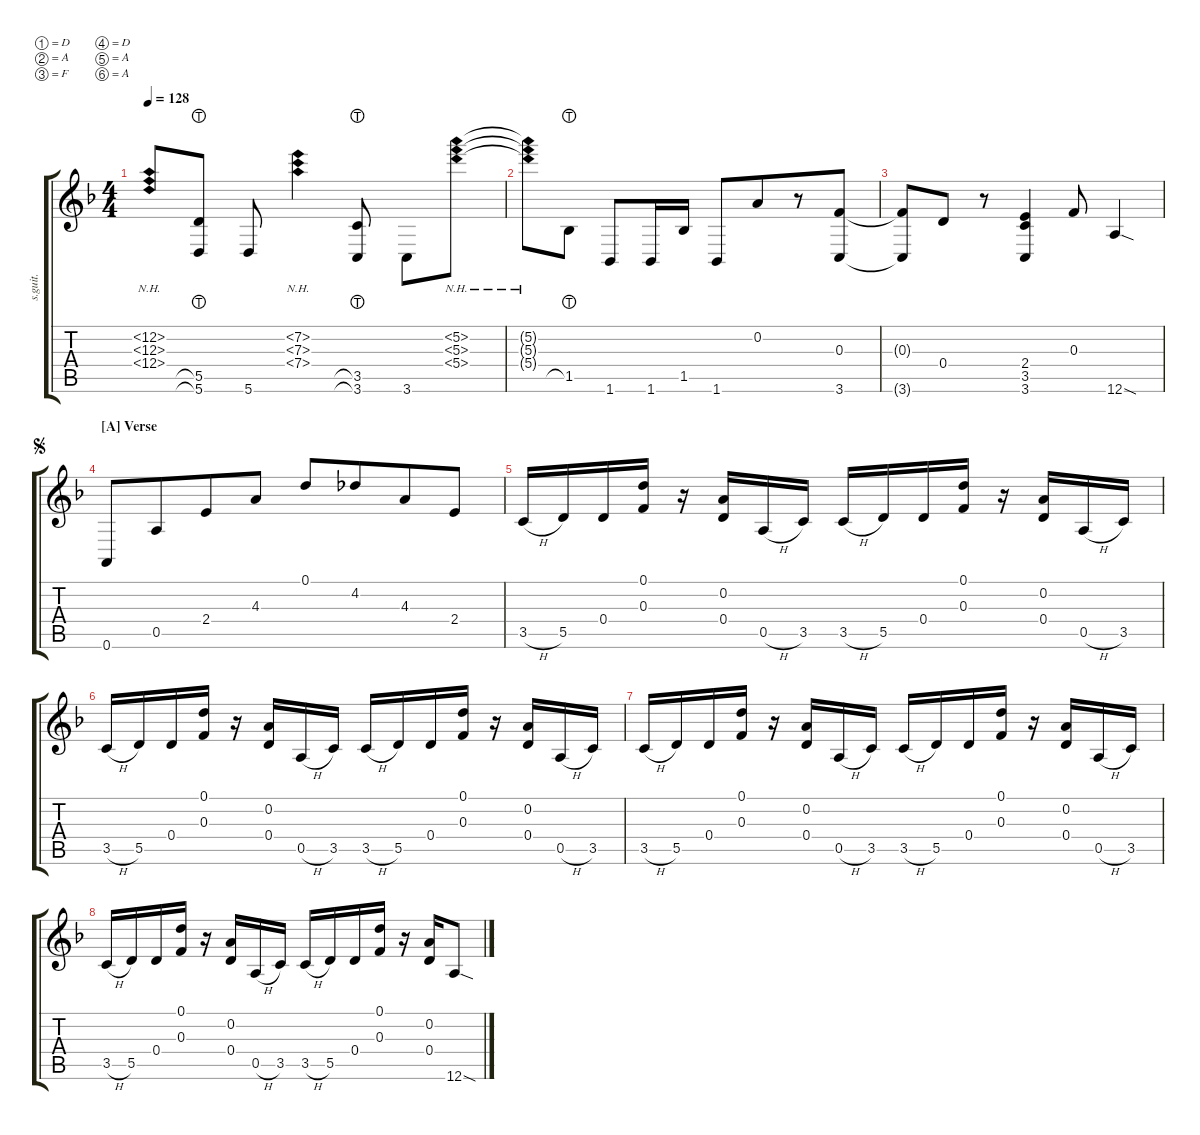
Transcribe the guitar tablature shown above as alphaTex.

\defaultSystemsLayout 2
\hideDynamics
\bracketExtendMode groupsimilarinstruments
\otherSystemsTrackNameOrientation horizontal
\track ("Acoustic Guitar" "s.guit.") {instrument acousticguitarsteel}
\staff {score tabs}
\tuning (D4 A3 F3 D3 A2 A1)
\ts (4 4)
\scale
1.04549
\tempo 128
\accidentals auto
\clef g2
\ottava regular
\simile none
\scale
1.17228
\ks dminor
(12.3{nh t acc forcenatural} 12.4{nh t acc forcenatural} 12.2{nh t acc forcenatural}).8{dy mf beam Up} (5.5{lht acc forcenatural} 5.6{lht acc forcenatural}).8{beam Up} 5.6{acc forcenatural}.8{beam Up} (7.3{nh acc forcenatural} 7.4{nh acc forcenatural} 7.2{nh acc forcenatural}).4{beam Down} (3.5{lht acc forcenatural} 3.6{lht acc forcenatural}).8{beam Up} 3.6{acc forcenatural}.8{beam Down} (5.2{nh acc forcenatural} 5.3{nh acc b} 5.4{nh acc forcenatural}).8{beam Down} |
\scale
0.954505
\scale
1.01742 (5.2{nh t acc forcenatural} 5.3{nh t acc b} 5.4{nh t acc forcenatural}).8{beam Down} 1.5{lht acc b}.8{beam Down} 1.6{acc b}.8{beam Up} 1.6{acc b}.16{beam Up} 1.5{acc b}.16{beam Up} 1.6{acc b}.8{beam Up} 0.2{acc forcenatural}.8{beam Up beam merge} r.8{beam Up beam merge} (0.3{acc forcenatural} 3.6{acc forcenatural}).8{beam Up} |
\scale
1.04992
\scale
0.810299 (0.3{t acc forcenatural} 3.6{t acc forcenatural}).8{beam Up} 0.4{acc forcenatural}.8{beam Up} r.8{beam Up} (2.4{acc forcenatural} 3.5{acc forcenatural} 3.6{acc forcenatural}).4{beam Up} 0.3{acc forcenatural}.8{beam Up} 12.6{sod acc forcenatural}.4{beam Up} |
\section ("A" "Verse")
\scale
0.950084
\jump segno
\scale
0.966334 0.6{acc forcenatural}.8{beam Up} 0.5{acc forcenatural}.8{beam Up beam merge} 2.4{acc forcenatural}.8{beam Up} 4.3{acc forcenatural}.8{beam Up} 0.1{acc forcenatural}.8{beam Up} 4.2{acc b}.8{beam Up beam merge} 4.3{acc forcenatural}.8{beam Up} 2.4{acc forcenatural}.8{beam Up} |
\scale
1.04549
\scale
1.03367 3.5{h acc forcenatural}.16{dy mp beam Up} 5.5{acc forcenatural}.16{beam Up} 0.4{acc forcenatural}.16{beam Up} (0.1{acc forcenatural} 0.3{acc forcenatural}).16{beam Up} r.16{beam Up} (0.2{acc forcenatural} 0.4{acc forcenatural}).16{beam Up} 0.5{h acc forcenatural}.16{beam Up} 3.5{acc forcenatural}.16{beam Up} 3.5{h acc forcenatural}.16{beam Up} 5.5{acc forcenatural}.16{beam Up} 0.4{acc forcenatural}.16{beam Up} (0.1{acc forcenatural} 0.3{acc forcenatural}).16{beam Up} r.16{beam Up} (0.2{acc forcenatural} 0.4{acc forcenatural}).16{beam Up} 0.5{h acc forcenatural}.16{beam Up} 3.5{acc forcenatural}.16{beam Up} |
\scale
0.954505 3.5{h acc forcenatural}.16{beam Up} 5.5{acc forcenatural}.16{beam Up} 0.4{acc forcenatural}.16{beam Up} (0.1{acc forcenatural} 0.3{acc forcenatural}).16{beam Up} r.16{beam Up} (0.2{acc forcenatural} 0.4{acc forcenatural}).16{beam Up} 0.5{h acc forcenatural}.16{beam Up} 3.5{acc forcenatural}.16{beam Up} 3.5{h acc forcenatural}.16{beam Up} 5.5{acc forcenatural}.16{beam Up} 0.4{acc forcenatural}.16{beam Up} (0.1{acc forcenatural} 0.3{acc forcenatural}).16{beam Up} r.16{beam Up} (0.2{acc forcenatural} 0.4{acc forcenatural}).16{beam Up} 0.5{h acc forcenatural}.16{beam Up} 3.5{acc forcenatural}.16{beam Up} |
\scale
1.04549 3.5{h acc forcenatural}.16{beam Up} 5.5{acc forcenatural}.16{beam Up} 0.4{acc forcenatural}.16{beam Up} (0.1{acc forcenatural} 0.3{acc forcenatural}).16{beam Up} r.16{beam Up} (0.2{acc forcenatural} 0.4{acc forcenatural}).16{beam Up} 0.5{h acc forcenatural}.16{beam Up} 3.5{acc forcenatural}.16{beam Up} 3.5{h acc forcenatural}.16{beam Up} 5.5{acc forcenatural}.16{beam Up} 0.4{acc forcenatural}.16{beam Up} (0.1{acc forcenatural} 0.3{acc forcenatural}).16{beam Up} r.16{beam Up} (0.2{acc forcenatural} 0.4{acc forcenatural}).16{beam Up} 0.5{h acc forcenatural}.16{beam Up} 3.5{acc forcenatural}.16{beam Up} |
\scale
0.954505 3.5{h acc forcenatural}.16{beam Up} 5.5{acc forcenatural}.16{beam Up} 0.4{acc forcenatural}.16{beam Up} (0.1{acc forcenatural} 0.3{acc forcenatural}).16{beam Up} r.16{beam Up} (0.2{acc forcenatural} 0.4{acc forcenatural}).16{beam Up} 0.5{h acc forcenatural}.16{beam Up} 3.5{acc forcenatural}.16{beam Up} 3.5{h acc forcenatural}.16{beam Up} 5.5{acc forcenatural}.16{beam Up} 0.4{acc forcenatural}.16{beam Up} (0.1{acc forcenatural} 0.3{acc forcenatural}).16{beam Up} r.16{beam Up} (0.2{acc forcenatural} 0.4{acc forcenatural}).16{beam Up} 12.6{sod acc forcenatural}.8{beam Up}
